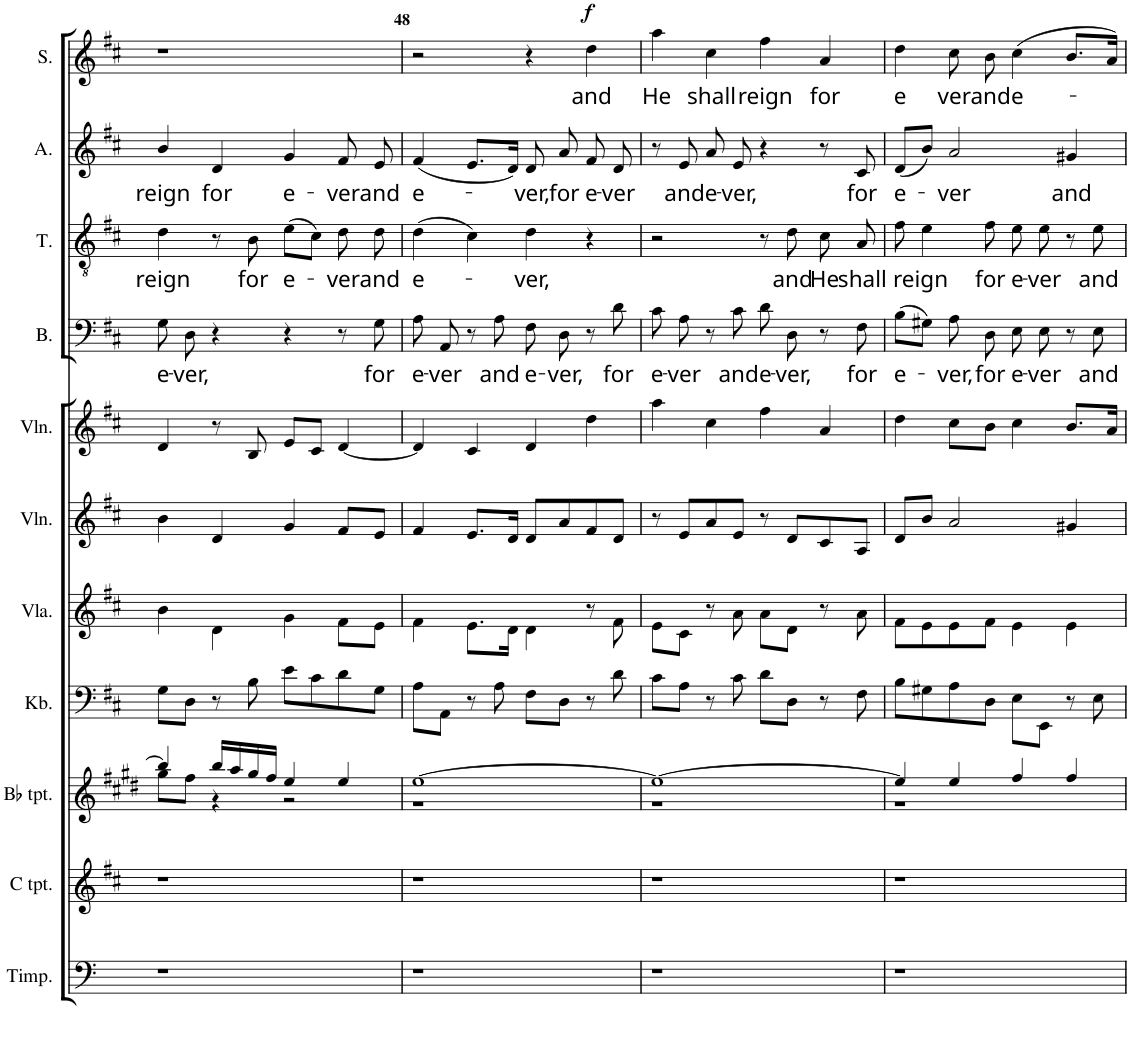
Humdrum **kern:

**kern	**kern	**kern	**kern	**kern	**kern	**kern	**kern	**text	**kern	**text	**kern	**text	**kern	**text	**dynam
*part11	*part10	*part9	*part8	*part7	*part6	*part5	*part4	*part4	*part3	*part3	*part2	*part2	*part1	*part1	*part1
*staff11	*staff10	*staff9	*staff8	*staff7	*staff6	*staff5	*staff4	*staff4	*staff3	*staff3	*staff2	*staff2	*staff1	*staff1	*staff1
*I"Timpani	*I"C trompet	*I"Bb trompet	*I"Kontrabas	*I"Viola	*I"Violin	*I"Violin	*I"Bass	*	*I"Tenor	*	*I"Alto	*	*I"Soprano	*	*
*I'Timp.	*I'C tpt.	*I'Bb tpt.	*I'Kb.	*I'Vla.	*I'Vln.	*I'Vln.	*I'B.	*	*I'T.	*	*I'A.	*	*I'S.	*	*
!!LO:PB:g=z
*clefF4	*clefG2	*clefG2	*clefF4	*clefG2	*clefG2	*clefG2	*clefF4	*	*clefGv2	*	*clefG2	*	*clefG2	*	*
*	*Trd1c2	*Trd1c2	*Trd7c12	*	*	*	*	*	*	*	*	*	*	*	*
*k[]	*k[f#c#]	*k[f#c#g#d#]	*k[f#c#]	*k[f#c#]	*k[f#c#]	*k[f#c#]	*k[f#c#]	*	*k[f#c#]	*	*k[f#c#]	*	*k[f#c#]	*	*
*	*D:	*	*D:	*D:	*D:	*D:	*D:	*	*D:	*	*D:	*	*D:	*	*
*M4/4	*M4/4	*M4/4	*M4/4	*M4/4	*M4/4	*M4/4	*M4/4	*	*M4/4	*	*M4/4	*	*M4/4	*	*
=47	=47	=47	=47	=47	=47	=47	=47	=47	=47	=47	=47	=47	=47	=47	=47
*	*	*^	*	*	*	*	*	*	*	*	*	*	*	*	*
!	!	!	!	!	!	!	!	!	!LO:LY:b	!	!LO:LY:b	!	!LO:LY:b	!	!	!
1r	1r	4bb/]	8gg#\L	8G\L	4b\	4b\	4d/	8G\	e-	4d\	reign	4b/	reign	1r	.	.
!	!	!	!	!	!	!	!	!	!LO:LY:b	!	!	!	!	!	!	!
.	.	.	8ff#\J	8D\J	.	.	.	8D\	-ver,	.	.	.	.	.	.	.
!	!	!	!	!	!	!	!	!	!	!	!	!	!LO:LY:b	!	!	!
.	.	16bb/LL	4r	8r	4d\	4d/	8r	4r	.	8r	.	4d/	for	.	.	.
.	.	16aa/	.	.	.	.	.	.	.	.	.	.	.	.	.	.
!	!	!	!	!	!	!	!	!	!	!	!LO:LY:b	!	!	!	!	!
.	.	16gg#/	.	8B\	.	.	8B/	.	.	8B\	for	.	.	.	.	.
.	.	16ff#/JJ	.	.	.	.	.	.	.	.	.	.	.	.	.	.
!	!	!	!	!	!	!	!	!	!	!	!LO:LY:b	!	!LO:LY:b	!	!	!
.	.	4ee/	2r	8e\L	4g\	4g/	8e/L	4r	.	(8e\L	e-	4g/	e-	.	.	.
.	.	.	.	8c#\	.	.	8c#/J	.	.	8c#\J)	.	.	.	.	.	.
!	!	!	!	!	!	!	!	!	!	!	!LO:LY:b	!	!LO:LY:b	!	!	!
.	.	4ee/	.	8d\	8f#\L	8f#/L	[4d/	8r	.	8d\	-ver	8f#/	-ver	.	.	.
!	!	!	!	!	!	!	!	!	!LO:LY:b	!	!LO:LY:b	!	!LO:LY:b	!	!	!
.	.	.	.	8G\J	8e\J	8e/J	.	8G\	for	8d\	and	8e/	and	.	.	.
=48	=48	=48	=48	=48	=48	=48	=48	=48	=48	=48	=48	=48	=48	=48	=48	=48
!	!	!	!	!	!	!	!	!	!LO:LY:b	!	!LO:LY:b	!	!LO:LY:b	!	!	!
1r	1r	[1ee	1r	8A\L	4f#\	4f#/	4d/]	8A\	e-	(4d\	e-	(4f#/	e-	2r	.	.
!	!	!	!	!	!	!	!	!	!LO:LY:b	!	!	!	!	!	!	!
.	.	.	.	8AA\J	.	.	.	8AA/	-ver	.	.	.	.	.	.	.
.	.	.	.	8r	8.e\L	8.e/L	4c#/	8r	.	4c#\)	.	8.e/L	.	.	.	.
!	!	!	!	!	!	!	!	!	!LO:LY:b	!	!	!	!	!	!	!
.	.	.	.	8A\	.	.	.	8A\	and	.	.	.	.	.	.	.
.	.	.	.	.	16d\Jk	16d/Jk	.	.	.	.	.	16d/Jk)	.	.	.	.
!	!	!	!	!	!	!	!	!	!LO:LY:b	!	!LO:LY:b	!	!LO:LY:b	!	!	!
.	.	.	.	8F#\L	4d\	8d/L	4d/	8F#\	e-	4d\	-ver,	8d/	-ver,	4r	.	.
!	!	!	!	!	!	!	!	!	!LO:LY:b	!	!	!	!LO:LY:b	!	!	!
.	.	.	.	8D\J	.	8a/	.	8D\	-ver,	.	.	8a/	for	.	.	.
!	!	!	!	!	!	!	!	!	!	!	!	!	!LO:LY:b	!	!LO:LY:b	!LO:DY:a
.	.	.	.	8r	8r	8f#/	4dd\	8r	.	4r	.	8f#/	e-	4dd\	and	f
!	!	!	!	!	!	!	!	!	!LO:LY:b	!	!	!	!LO:LY:b	!	!	!
.	.	.	.	8d\	8f#\	8d/J	.	8d\	for	.	.	8d/	-ver	.	.	.
=49	=49	=49	=49	=49	=49	=49	=49	=49	=49	=49	=49	=49	=49	=49	=49	=49
!	!	!	!	!	!	!	!	!	!LO:LY:b	!	!	!	!	!	!LO:LY:b	!
1r	1r	1ee_	1r	8c#\L	8e\L	8r	4aa\	8c#\	e-	2r	.	8r	.	4aa\	He	.
!	!	!	!	!	!	!	!	!	!LO:LY:b	!	!	!	!LO:LY:b	!	!	!
.	.	.	.	8A\J	8c#\J	8e/L	.	8A\	-ver	.	.	8e/	and	.	.	.
!	!	!	!	!	!	!	!	!	!	!	!	!	!LO:LY:b	!	!LO:LY:b	!
.	.	.	.	8r	8r	8a/	4cc#\	8r	.	.	.	8a/	e-	4cc#\	shall	.
!	!	!	!	!	!	!	!	!	!LO:LY:b	!	!	!	!LO:LY:b	!	!	!
.	.	.	.	8c#\	8a\	8e/J	.	8c#\	and	.	.	8e/	-ver,	.	.	.
!	!	!	!	!	!	!	!	!	!LO:LY:b	!	!	!	!	!	!LO:LY:b	!
.	.	.	.	8d\L	8a\L	8r	4ff#\	8d\	e-	8r	.	4r	.	4ff#\	reign	.
!	!	!	!	!	!	!	!	!	!LO:LY:b	!	!LO:LY:b	!	!	!	!	!
.	.	.	.	8D\J	8d\J	8d/L	.	8D\	-ver,	8d\	and	.	.	.	.	.
!	!	!	!	!	!	!	!	!	!	!	!LO:LY:b	!	!	!	!LO:LY:b	!
.	.	.	.	8r	8r	8c#/	4a/	8r	.	8c#\	He	8r	.	4a/	for	.
!	!	!	!	!	!	!	!	!	!LO:LY:b	!	!LO:LY:b	!	!LO:LY:b	!	!	!
.	.	.	.	8F#\	8a\	8A/J	.	8F#\	for	8A/	shall	8c#/	for	.	.	.
=50	=50	=50	=50	=50	=50	=50	=50	=50	=50	=50	=50	=50	=50	=50	=50	=50
!	!	!	!	!	!	!	!	!	!LO:LY:b	!	!LO:LY:b	!	!LO:LY:b	!	!LO:LY:b	!
1r	1r	4ee/]	1r	8B\L	8f#\L	8d/L	4dd\	(8B\L	e-	8f#\	reign	(8d/L	e-	4dd\	e	.
.	.	.	.	8G#X\	8e\	8b/J	.	8G#X\J)	.	4e\	.	8b/J)	.	.	.	.
!	!	!	!	!	!	!	!	!	!LO:LY:b	!	!	!	!LO:LY:b	!	!LO:LY:b	!
.	.	4ee/	.	8A\	8e\	2a/	8cc#\L	8A\	-ver,	.	.	2a/	-ver	8cc#\	ver	.
!	!	!	!	!	!	!	!	!	!LO:LY:b	!	!LO:LY:b	!	!	!	!LO:LY:b	!
.	.	.	.	8D\J	8f#\J	.	8b\J	8D\	for	8f#\	for	.	.	8b\	and	.
!	!	!	!	!	!	!	!	!	!LO:LY:b	!	!LO:LY:b	!	!	!	!LO:LY:b	!
.	.	4ff#/	.	8E\L	4e\	.	4cc#\	8E\	e-	8e\	e-	.	.	(4cc#\	e-	.
!	!	!	!	!	!	!	!	!	!LO:LY:b	!	!LO:LY:b	!	!	!	!	!
.	.	.	.	8EE\J	.	.	.	8E\	-ver	8e\	-ver	.	.	.	.	.
!	!	!	!	!	!	!	!	!	!	!	!	!	!LO:LY:b	!	!	!
.	.	4ff#/	.	8r	4e\	4g#X/	8.b/L	8r	.	8r	.	4g#X/	and	8.b/L	.	.
!	!	!	!	!	!	!	!	!	!LO:LY:b	!	!LO:LY:b	!	!	!	!	!
.	.	.	.	8E\	.	.	.	8E\	and	8e\	and	.	.	.	.	.
.	.	.	.	.	.	.	16a/Jk	.	.	.	.	.	.	16a/Jk)	.	.
*	*	*v	*v	*	*	*	*	*	*	*	*	*	*	*	*	*
=	=	=	=	=	=	=	=	=	=	=	=	=	=	=	=
*-	*-	*-	*-	*-	*-	*-	*-	*-	*-	*-	*-	*-	*-	*-	*-
